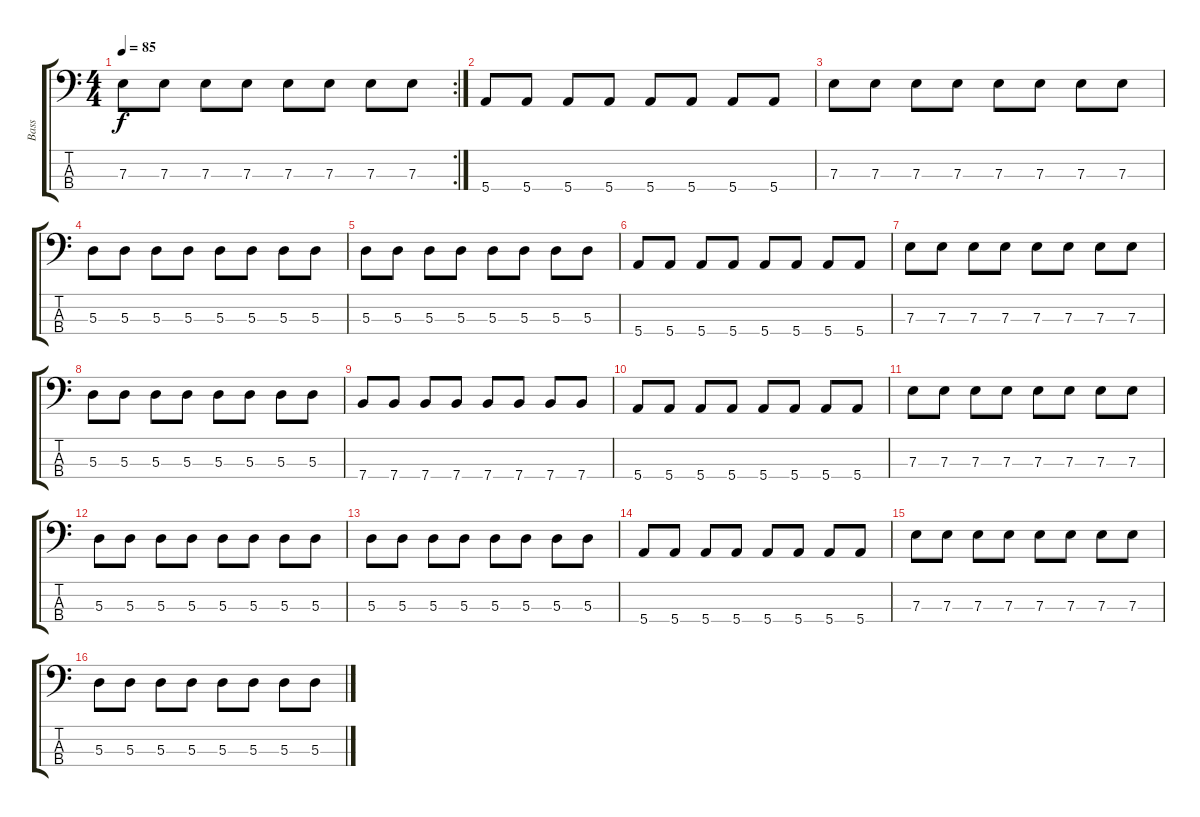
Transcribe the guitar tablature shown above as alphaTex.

\track ("Bass" "Bass") {instrument acousticguitarnylon}
\staff {score tabs}
\tuning (G2 D2 A1 E1) {hide}
\rc 2
\ts (4 4)
\tempo 85
\clef f4
\ks c
7.3.8{dy f} 7.3.8 7.3.8 7.3.8 7.3.8 7.3.8 7.3.8 7.3.8 |
5.4.8 5.4.8 5.4.8 5.4.8 5.4.8 5.4.8 5.4.8 5.4.8 |
7.3.8 7.3.8 7.3.8 7.3.8 7.3.8 7.3.8 7.3.8 7.3.8 |
5.3.8 5.3.8 5.3.8 5.3.8 5.3.8 5.3.8 5.3.8 5.3.8 |
5.3.8 5.3.8 5.3.8 5.3.8 5.3.8 5.3.8 5.3.8 5.3.8 |
5.4.8 5.4.8 5.4.8 5.4.8 5.4.8 5.4.8 5.4.8 5.4.8 |
7.3.8 7.3.8 7.3.8 7.3.8 7.3.8 7.3.8 7.3.8 7.3.8 |
5.3.8 5.3.8 5.3.8 5.3.8 5.3.8 5.3.8 5.3.8 5.3.8 |
7.4.8 7.4.8 7.4.8 7.4.8 7.4.8 7.4.8 7.4.8 7.4.8 |
5.4.8 5.4.8 5.4.8 5.4.8 5.4.8 5.4.8 5.4.8 5.4.8 |
7.3.8 7.3.8 7.3.8 7.3.8 7.3.8 7.3.8 7.3.8 7.3.8 |
5.3.8 5.3.8 5.3.8 5.3.8 5.3.8 5.3.8 5.3.8 5.3.8 |
5.3.8 5.3.8 5.3.8 5.3.8 5.3.8 5.3.8 5.3.8 5.3.8 |
5.4.8 5.4.8 5.4.8 5.4.8 5.4.8 5.4.8 5.4.8 5.4.8 |
7.3.8 7.3.8 7.3.8 7.3.8 7.3.8 7.3.8 7.3.8 7.3.8 |
5.3.8 5.3.8 5.3.8 5.3.8 5.3.8 5.3.8 5.3.8 5.3.8
